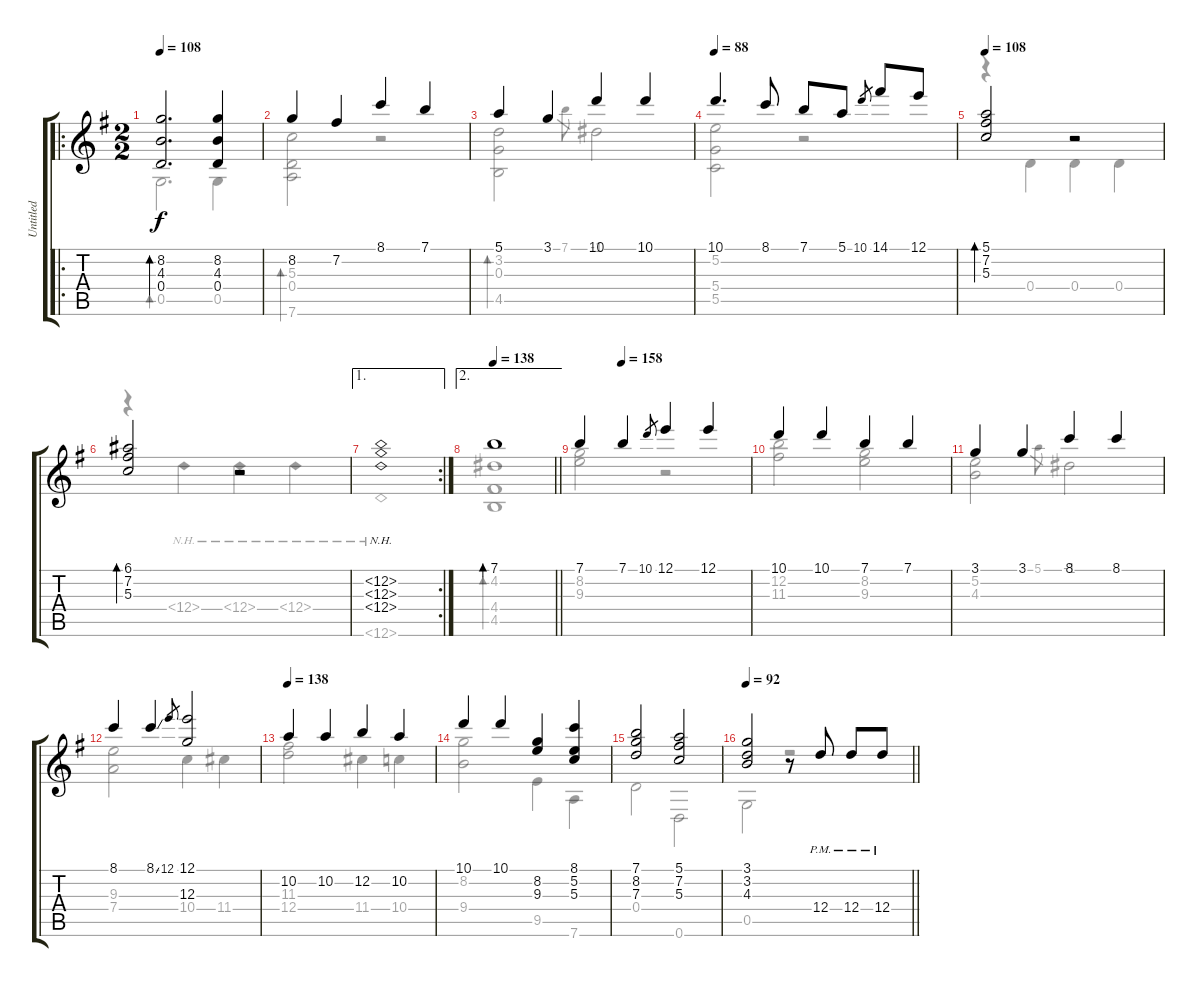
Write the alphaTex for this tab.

\track ("Untitled" "Untitled") {instrument acousticguitarnylon}
\staff {score tabs}
\tuning (E4 B3 G3 D3 G2 D2) {hide}
\voice
\ro
\ts (2 2)
\tempo 108
\clef g2
\ks g
(8.2 4.3 0.4).2{d bd 30 dy f instrument acousticguitarnylon} (8.2 4.3 0.4).4 |
8.2.4 7.2.4 8.1.4 7.1.4 |
5.1.4 3.1.4 10.1.4 10.1.4 |
\tempo 88
10.1.4{d} 8.1.8 7.1.8 5.1.8 10.1.8{gr} 14.1.8 12.1.8 |
\tempo 108
(5.1 7.2 5.3).2{bd 30} r.2 |
(6.1 7.2 5.3).2{bd 30} r.2 |
\ae 1
\rc 2
(12.2{nh} 12.3{nh} 12.4{nh}).1 |
\ae 2
\tempo 138
\barLineRight lightlight
7.1.1{bd 30} |
\tempo (158 0.25)
7.1.4 7.1.4 10.1.8{gr} 12.1.4 12.1.4 |
10.1.4 10.1.4 7.1.4 7.1.4 |
3.1.4 3.1.4 8.1.4 8.1.4 |
8.1.4 8.1{ss}.4 12.1.8{gr} (12.1 12.3).2 |
\tempo 138
10.2.4 10.2.4 12.2.4 10.2.4 |
10.1.4 10.1.4 (8.2 9.3).4 (8.1 5.2 5.3).4 |
(7.1 8.2 7.3).2 (5.1 7.2 5.3).2 |
\tempo 92
\barLineRight lightlight
(3.1 3.2 4.3).2 r.8 12.4{pm}.8 12.4{pm}.8 12.4{pm}.8
\voice
\clef g2
\ottava regular
\simile none
\ks g
0.5.2{d bd 30 dy f} 0.5.4 |
(5.3 0.4 7.6).2{bd 30} r.2 |
(3.2 0.3 4.5).2{bd 30} 7.1.8{gr} -1.1.2 |
(5.2 5.4 5.5).2 r.2 |
r.4 0.4.4 0.4.4 0.4.4 |
r.4 12.4{nh}.4 12.4{nh}.4 12.4{nh}.4 |
12.6{nh}.1 |
\barLineRight lightlight
(4.2 4.4 4.5).1{bd 30} |
(8.2 9.3).2 r.2 |
(12.2 11.3).2 (8.2 9.3).2 |
(5.2 4.3).2 5.1.8{gr} -1.1.2 |
(9.3 7.4).2 10.4.4 11.4.4 |
(11.3 12.4).2 11.4.4 10.4.4 |
(8.2 9.4).2 9.5.4 7.6.4 |
0.4.2 0.6.2 |
\barLineRight lightlight
0.5.2 r.2
